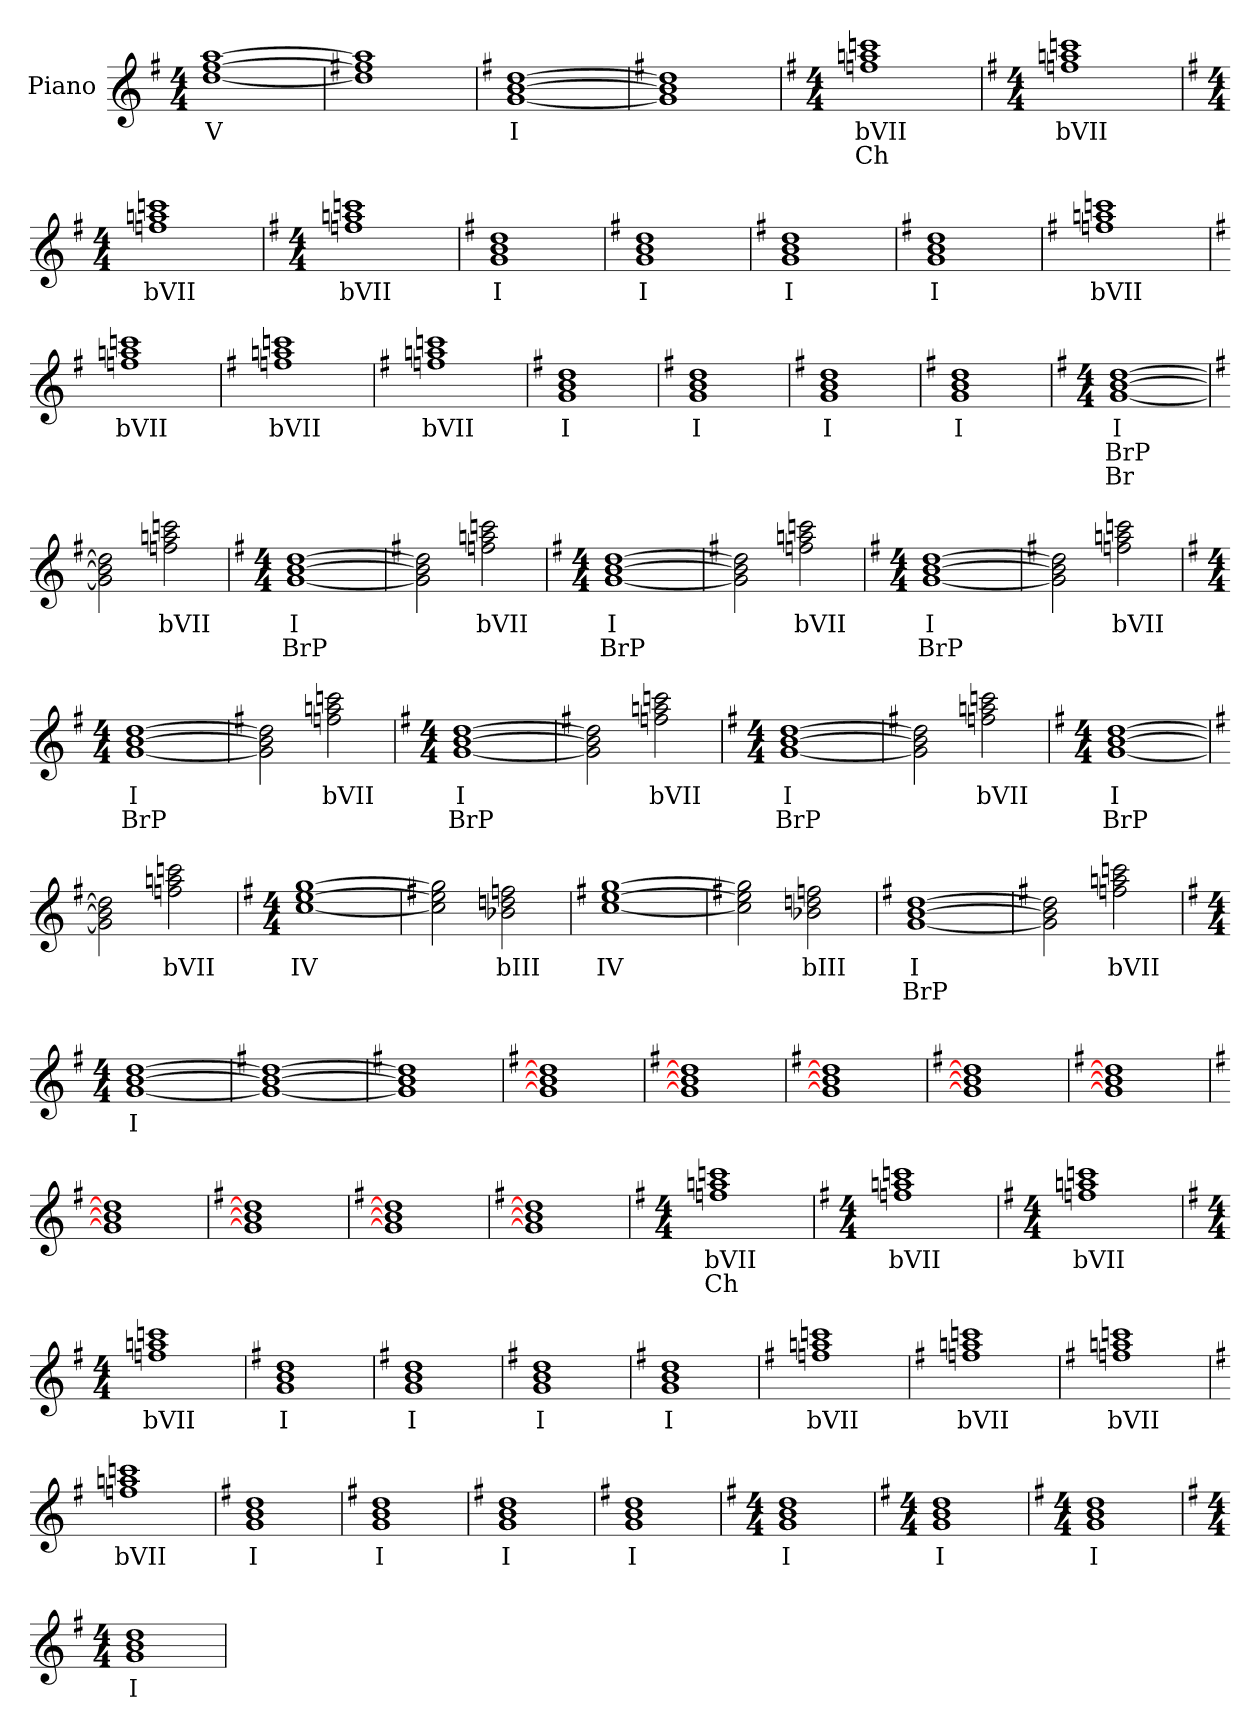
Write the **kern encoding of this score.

**kern	**text	**text	**text
*part1	*part1	*part1	*part1
*staff1	*staff1	*staff1	*staff1
*I"Piano	*	*	*
*I'Pno	*	*	*
*k[f#]	*	*	*
*G:	*	*	*
*M4/4	*	*	*
=	=	=	=
[1dd [1ff# [1aa	V	.	.
=	=	=	=
*k[f#]	*	*	*
*G:	*	*	*
1dd] 1ff#] 1aa]	.	.	.
=	=	=	=
*k[f#]	*	*	*
*G:	*	*	*
[1g [1b [1dd	I	.	.
=	=	=	=
*k[f#]	*	*	*
*G:	*	*	*
1g] 1b] 1dd]	.	.	.
=	=	=	=
*k[f#]	*	*	*
*G:	*	*	*
*M4/4	*	*	*
1ffn 1aan 1cccn	bVII	Ch	.
=	=	=	=
*k[f#]	*	*	*
*G:	*	*	*
*M4/4	*	*	*
1ffn 1aan 1cccn	bVII	.	.
=	=	=	=
*k[f#]	*	*	*
*G:	*	*	*
*M4/4	*	*	*
1ffn 1aan 1cccn	bVII	.	.
=	=	=	=
*k[f#]	*	*	*
*G:	*	*	*
*M4/4	*	*	*
1ffn 1aan 1cccn	bVII	.	.
=	=	=	=
*k[f#]	*	*	*
*G:	*	*	*
1g 1b 1dd	I	.	.
=	=	=	=
*k[f#]	*	*	*
*G:	*	*	*
1g 1b 1dd	I	.	.
=	=	=	=
*k[f#]	*	*	*
*G:	*	*	*
1g 1b 1dd	I	.	.
=	=	=	=
*k[f#]	*	*	*
*G:	*	*	*
1g 1b 1dd	I	.	.
=	=	=	=
*k[f#]	*	*	*
*G:	*	*	*
1ffn 1aan 1cccn	bVII	.	.
=	=	=	=
*k[f#]	*	*	*
*G:	*	*	*
1ffn 1aan 1cccn	bVII	.	.
=	=	=	=
*k[f#]	*	*	*
*G:	*	*	*
1ffn 1aan 1cccn	bVII	.	.
=	=	=	=
*k[f#]	*	*	*
*G:	*	*	*
1ffn 1aan 1cccn	bVII	.	.
=	=	=	=
*k[f#]	*	*	*
*G:	*	*	*
1g 1b 1dd	I	.	.
=	=	=	=
*k[f#]	*	*	*
*G:	*	*	*
1g 1b 1dd	I	.	.
=	=	=	=
*k[f#]	*	*	*
*G:	*	*	*
1g 1b 1dd	I	.	.
=	=	=	=
*k[f#]	*	*	*
*G:	*	*	*
1g 1b 1dd	I	.	.
=	=	=	=
*k[f#]	*	*	*
*G:	*	*	*
*M4/4	*	*	*
[1g [1b [1dd	I	BrP	Br
=	=	=	=
*k[f#]	*	*	*
*G:	*	*	*
2g] 2b] 2dd]	.	.	.
2ffn 2aan 2cccn	bVII	.	.
=	=	=	=
*k[f#]	*	*	*
*G:	*	*	*
*M4/4	*	*	*
[1g [1b [1dd	I	BrP	.
=	=	=	=
*k[f#]	*	*	*
*G:	*	*	*
2g] 2b] 2dd]	.	.	.
2ffn 2aan 2cccn	bVII	.	.
=	=	=	=
*k[f#]	*	*	*
*G:	*	*	*
*M4/4	*	*	*
[1g [1b [1dd	I	BrP	.
=	=	=	=
*k[f#]	*	*	*
*G:	*	*	*
2g] 2b] 2dd]	.	.	.
2ffn 2aan 2cccn	bVII	.	.
=	=	=	=
*k[f#]	*	*	*
*G:	*	*	*
*M4/4	*	*	*
[1g [1b [1dd	I	BrP	.
=	=	=	=
*k[f#]	*	*	*
*G:	*	*	*
2g] 2b] 2dd]	.	.	.
2ffn 2aan 2cccn	bVII	.	.
=	=	=	=
*k[f#]	*	*	*
*G:	*	*	*
*M4/4	*	*	*
[1g [1b [1dd	I	BrP	.
=	=	=	=
*k[f#]	*	*	*
*G:	*	*	*
2g] 2b] 2dd]	.	.	.
2ffn 2aan 2cccn	bVII	.	.
=	=	=	=
*k[f#]	*	*	*
*G:	*	*	*
*M4/4	*	*	*
[1g [1b [1dd	I	BrP	.
=	=	=	=
*k[f#]	*	*	*
*G:	*	*	*
2g] 2b] 2dd]	.	.	.
2ffn 2aan 2cccn	bVII	.	.
=	=	=	=
*k[f#]	*	*	*
*G:	*	*	*
*M4/4	*	*	*
[1g [1b [1dd	I	BrP	.
=	=	=	=
*k[f#]	*	*	*
*G:	*	*	*
2g] 2b] 2dd]	.	.	.
2ffn 2aan 2cccn	bVII	.	.
=	=	=	=
*k[f#]	*	*	*
*G:	*	*	*
*M4/4	*	*	*
[1g [1b [1dd	I	BrP	.
=	=	=	=
*k[f#]	*	*	*
*G:	*	*	*
2g] 2b] 2dd]	.	.	.
2ffn 2aan 2cccn	bVII	.	.
=	=	=	=
*k[f#]	*	*	*
*G:	*	*	*
*M4/4	*	*	*
[1cc [1ee [1gg	IV	.	.
=	=	=	=
*k[f#]	*	*	*
*G:	*	*	*
2cc] 2ee] 2gg]	.	.	.
2b-X 2ddn 2ffn	bIII	.	.
=	=	=	=
*k[f#]	*	*	*
*G:	*	*	*
[1cc [1ee [1gg	IV	.	.
=	=	=	=
*k[f#]	*	*	*
*G:	*	*	*
2cc] 2ee] 2gg]	.	.	.
2b-X 2ddn 2ffn	bIII	.	.
=	=	=	=
*k[f#]	*	*	*
*G:	*	*	*
[1g [1b [1dd	I	BrP	.
=	=	=	=
*k[f#]	*	*	*
*G:	*	*	*
2g] 2b] 2dd]	.	.	.
2ffn 2aan 2cccn	bVII	.	.
=	=	=	=
*k[f#]	*	*	*
*G:	*	*	*
*M4/4	*	*	*
[1g [1b [1dd	I	.	.
=	=	=	=
*k[f#]	*	*	*
*G:	*	*	*
1g_ 1b_ 1dd_	.	.	.
=	=	=	=
*k[f#]	*	*	*
*G:	*	*	*
1g] 1b] 1dd]	.	.	.
=	=	=	=
*k[f#]	*	*	*
*G:	*	*	*
1g] 1b] 1dd]	.	.	.
=	=	=	=
*k[f#]	*	*	*
*G:	*	*	*
1g] 1b] 1dd]	.	.	.
=	=	=	=
*k[f#]	*	*	*
*G:	*	*	*
1g] 1b] 1dd]	.	.	.
=	=	=	=
*k[f#]	*	*	*
*G:	*	*	*
1g] 1b] 1dd]	.	.	.
=	=	=	=
*k[f#]	*	*	*
*G:	*	*	*
1g] 1b] 1dd]	.	.	.
=	=	=	=
*k[f#]	*	*	*
*G:	*	*	*
1g] 1b] 1dd]	.	.	.
=	=	=	=
*k[f#]	*	*	*
*G:	*	*	*
1g] 1b] 1dd]	.	.	.
=	=	=	=
*k[f#]	*	*	*
*G:	*	*	*
1g] 1b] 1dd]	.	.	.
=	=	=	=
*k[f#]	*	*	*
*G:	*	*	*
1g] 1b] 1dd]	.	.	.
=	=	=	=
*k[f#]	*	*	*
*G:	*	*	*
*M4/4	*	*	*
1ffn 1aan 1cccn	bVII	Ch	.
=	=	=	=
*k[f#]	*	*	*
*G:	*	*	*
*M4/4	*	*	*
1ffn 1aan 1cccn	bVII	.	.
=	=	=	=
*k[f#]	*	*	*
*G:	*	*	*
*M4/4	*	*	*
1ffn 1aan 1cccn	bVII	.	.
=	=	=	=
*k[f#]	*	*	*
*G:	*	*	*
*M4/4	*	*	*
1ffn 1aan 1cccn	bVII	.	.
=	=	=	=
*k[f#]	*	*	*
*G:	*	*	*
1g 1b 1dd	I	.	.
=	=	=	=
*k[f#]	*	*	*
*G:	*	*	*
1g 1b 1dd	I	.	.
=	=	=	=
*k[f#]	*	*	*
*G:	*	*	*
1g 1b 1dd	I	.	.
=	=	=	=
*k[f#]	*	*	*
*G:	*	*	*
1g 1b 1dd	I	.	.
=	=	=	=
*k[f#]	*	*	*
*G:	*	*	*
1ffn 1aan 1cccn	bVII	.	.
=	=	=	=
*k[f#]	*	*	*
*G:	*	*	*
1ffn 1aan 1cccn	bVII	.	.
=	=	=	=
*k[f#]	*	*	*
*G:	*	*	*
1ffn 1aan 1cccn	bVII	.	.
=	=	=	=
*k[f#]	*	*	*
*G:	*	*	*
1ffn 1aan 1cccn	bVII	.	.
=	=	=	=
*k[f#]	*	*	*
*G:	*	*	*
1g 1b 1dd	I	.	.
=	=	=	=
*k[f#]	*	*	*
*G:	*	*	*
1g 1b 1dd	I	.	.
=	=	=	=
*k[f#]	*	*	*
*G:	*	*	*
1g 1b 1dd	I	.	.
=	=	=	=
*k[f#]	*	*	*
*G:	*	*	*
1g 1b 1dd	I	.	.
=	=	=	=
*k[f#]	*	*	*
*G:	*	*	*
*M4/4	*	*	*
1g 1b 1dd	I	.	.
=	=	=	=
*k[f#]	*	*	*
*G:	*	*	*
*M4/4	*	*	*
1g 1b 1dd	I	.	.
=	=	=	=
*k[f#]	*	*	*
*G:	*	*	*
*M4/4	*	*	*
1g 1b 1dd	I	.	.
=	=	=	=
*k[f#]	*	*	*
*G:	*	*	*
*M4/4	*	*	*
1g 1b 1dd	I	.	.
=	=	=	=
*-	*-	*-	*-
